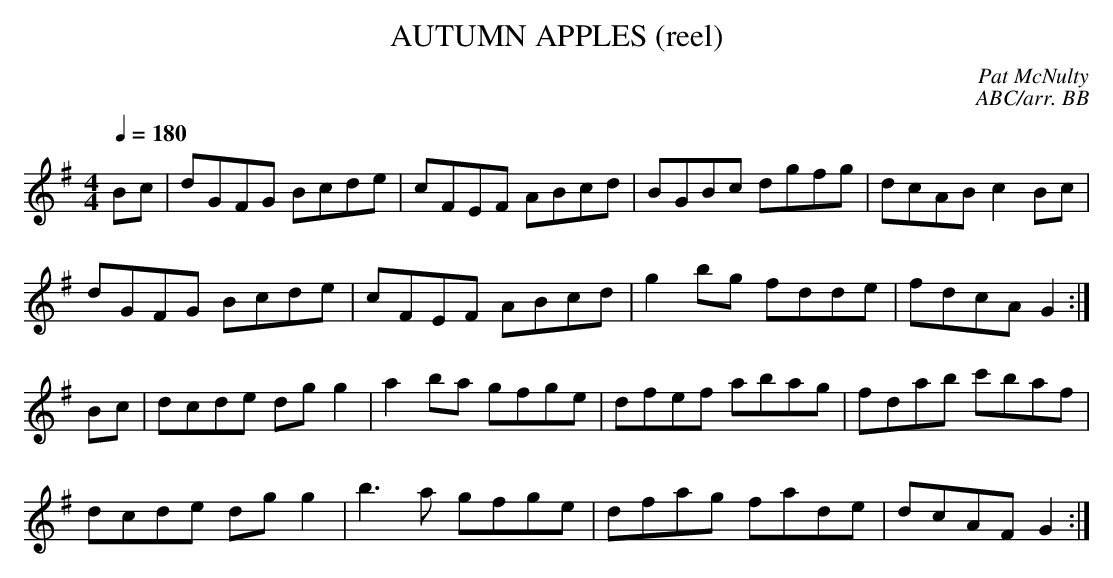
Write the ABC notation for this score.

X:1
T:AUTUMN APPLES (reel)
C:Pat McNulty
C:ABC/arr. BB
Q:1/4=180
L:1/8
M:4/4
K:G
Bc|dGFG Bcde|cFEF ABcd|BGBc dgfg|dcAB c2 Bc|
dGFG Bcde|cFEF ABcd|g2bg fdde|fdcA G2:|
Bc|dcde dgg2|a2ba gfge|dfef abag|fdab c'baf|
dcde dgg2|b3a gfge|dfag fade|dcAF G2:|
